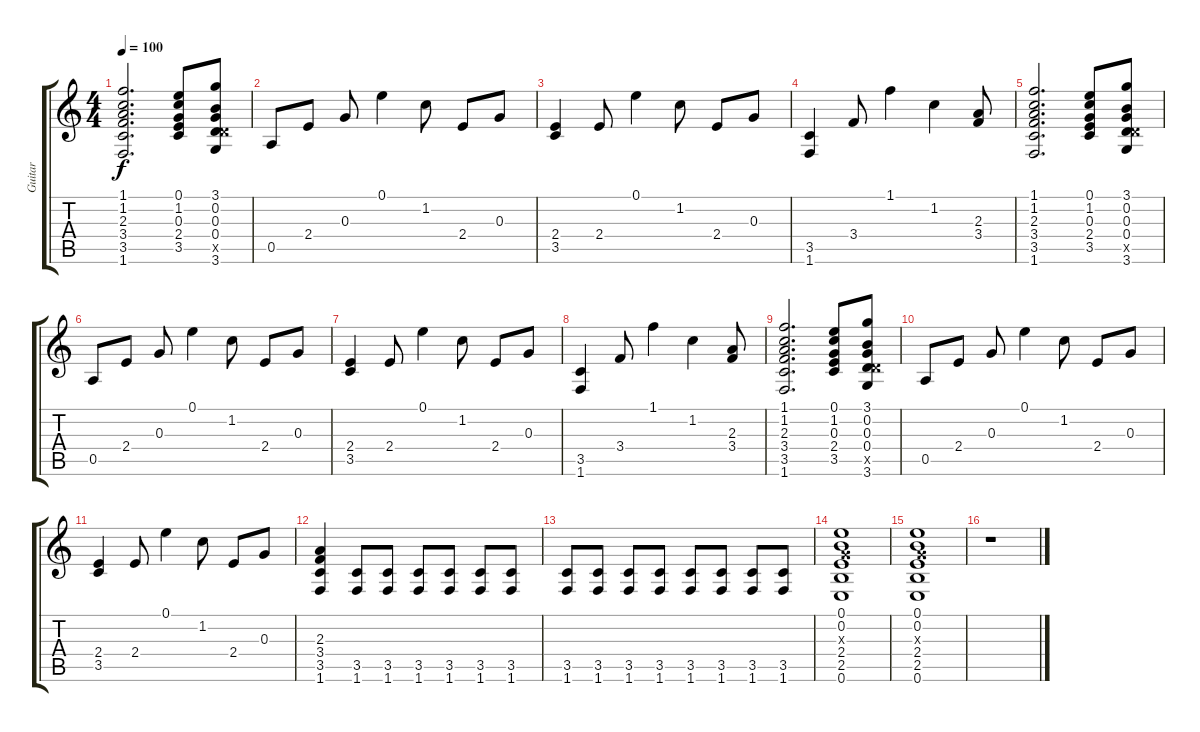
\track ("Guitar" "Guitar") {instrument distortionguitar}
\staff {score tabs}
\tuning (E4 B3 G3 D3 A2 E2) {hide}
\ts (4 4)
\tempo 100
\clef g2
\ks c
(1.1 1.2 2.3 3.4 3.5 1.6).2{d dy f} (0.1 1.2 0.3 2.4 3.5).8 (3.1 0.2 0.3 0.4 5.5{x} 3.6).8 |
0.5.8{volume 16} 2.4.8 0.3.8 0.1.4 1.2.8 2.4.8 0.3.8 |
(2.4 3.5).4 2.4.8 0.1.4 1.2.8 2.4.8 0.3.8 |
(3.5 1.6).4 3.4.8 1.1.4 1.2.4 (2.3 3.4).8 |
(1.1 1.2 2.3 3.4 3.5 1.6).2{d} (0.1 1.2 0.3 2.4 3.5).8 (3.1 0.2 0.3 0.4 5.5{x} 3.6).8 |
0.5.8 2.4.8 0.3.8 0.1.4 1.2.8 2.4.8 0.3.8 |
(2.4 3.5).4 2.4.8 0.1.4 1.2.8 2.4.8 0.3.8 |
(3.5 1.6).4 3.4.8 1.1.4 1.2.4 (2.3 3.4).8 |
(1.1 1.2 2.3 3.4 3.5 1.6).2{d} (0.1 1.2 0.3 2.4 3.5).8 (3.1 0.2 0.3 0.4 5.5{x} 3.6).8 |
0.5.8 2.4.8 0.3.8 0.1.4 1.2.8 2.4.8 0.3.8 |
(2.4 3.5).4 2.4.8 0.1.4 1.2.8 2.4.8 0.3.8 |
(2.3 3.4 3.5 1.6).4 (3.5 1.6).8 (3.5 1.6).8 (3.5 1.6).8 (3.5 1.6).8 (3.5 1.6).8 (3.5 1.6).8 |
(3.5 1.6).8 (3.5 1.6).8 (3.5 1.6).8 (3.5 1.6).8 (3.5 1.6).8 (3.5 1.6).8 (3.5 1.6).8 (3.5 1.6).8 |
(0.1 0.2 0.3{x} 2.4 2.5 0.6).1 |
(0.1 0.2 0.3{x} 2.4 2.5 0.6).1 |
r.1
